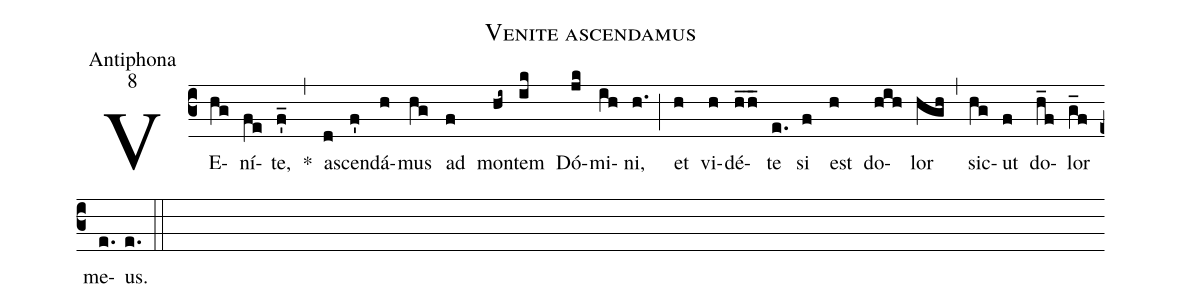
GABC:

name:Venite ascendamus;
office-part:Antiphona;
mode:8;
%%
(c3) VE(hg)ní(fe)te,(f'_) *(,) a(d)scen(f')dá(h)mus(hg) ad(f) mon(hi~)tem(ik) Dó(jk)mi(ih)ni,(h.) (;) et(h) vi(h)dé(h_/h_)te(e.) si(f) est(h) do(hih)lor(hgh) (,) sic(hg)ut(f) do(h_f)lor(g_f) me(e.)us.(e.) (::)
